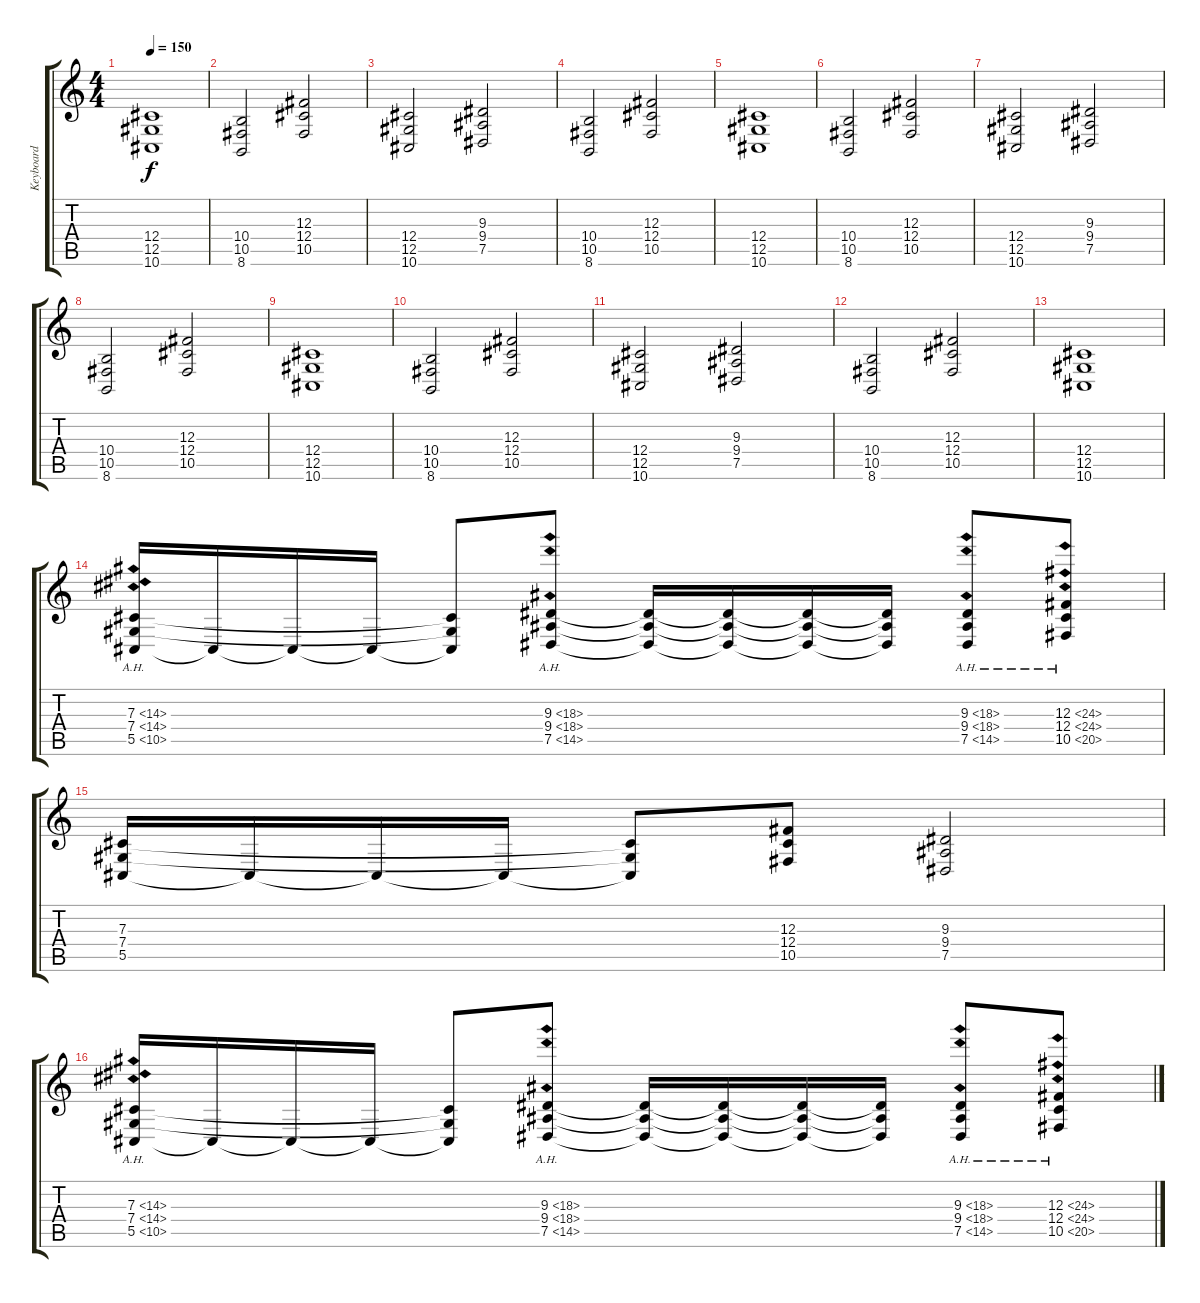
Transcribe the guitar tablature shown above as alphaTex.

\track ("Keyboard" "Keyboard") {instrument stringensemble1}
\staff {score tabs}
\tuning (Eb4 Bb3 Gb3 Db3 Ab2 Eb2) {hide}
\ts (4 4)
\tempo 150
\clef g2
\ks c
(12.4 12.5 10.6).1{dy f} |
(10.4 10.5 8.6).2 (12.3 12.4 10.5).2 |
(12.4 12.5 10.6).2 (9.3 9.4 7.5).2 |
(10.4 10.5 8.6).2 (12.3 12.4 10.5).2 |
(12.4 12.5 10.6).1 |
(10.4 10.5 8.6).2 (12.3 12.4 10.5).2 |
(12.4 12.5 10.6).2 (9.3 9.4 7.5).2 |
(10.4 10.5 8.6).2 (12.3 12.4 10.5).2 |
(12.4 12.5 10.6).1 |
(10.4 10.5 8.6).2 (12.3 12.4 10.5).2 |
(12.4 12.5 10.6).2 (9.3 9.4 7.5).2 |
(10.4 10.5 8.6).2 (12.3 12.4 10.5).2 |
(12.4 12.5 10.6).1 |
(7.3{ah 7} 7.4{ah 7} 5.5{ah 5}).16 5.5{t}.16 5.5{t}.16 5.5{t}.16 (7.3{t} 7.4{t} 5.5{t}).8 (9.3{ah 9} 9.4{ah 9} 7.5{ah 7}).8 (9.3{t} 9.4{t} 7.5{t}).16 (9.3{t} 9.4{t} 7.5{t}).16 (9.3{t} 9.4{t} 7.5{t}).16 (9.3{t} 9.4{t} 7.5{t}).16 (9.3{ah 9} 9.4{ah 9} 7.5{ah 7}).8 (12.3{ah 12} 12.4{ah 12} 10.5{ah 10}).8 |
(7.3 7.4 5.5).16 5.5{t}.16 5.5{t}.16 5.5{t}.16 (7.3{t} 7.4{t} 5.5{t}).8 (12.3 12.4 10.5).8 (9.3 9.4 7.5).2 |
(7.3{ah 7} 7.4{ah 7} 5.5{ah 5}).16 5.5{t}.16 5.5{t}.16 5.5{t}.16 (7.3{t} 7.4{t} 5.5{t}).8 (9.3{ah 9} 9.4{ah 9} 7.5{ah 7}).8 (9.3{t} 9.4{t} 7.5{t}).16 (9.3{t} 9.4{t} 7.5{t}).16 (9.3{t} 9.4{t} 7.5{t}).16 (9.3{t} 9.4{t} 7.5{t}).16 (9.3{ah 9} 9.4{ah 9} 7.5{ah 7}).8 (12.3{ah 12} 12.4{ah 12} 10.5{ah 10}).8
